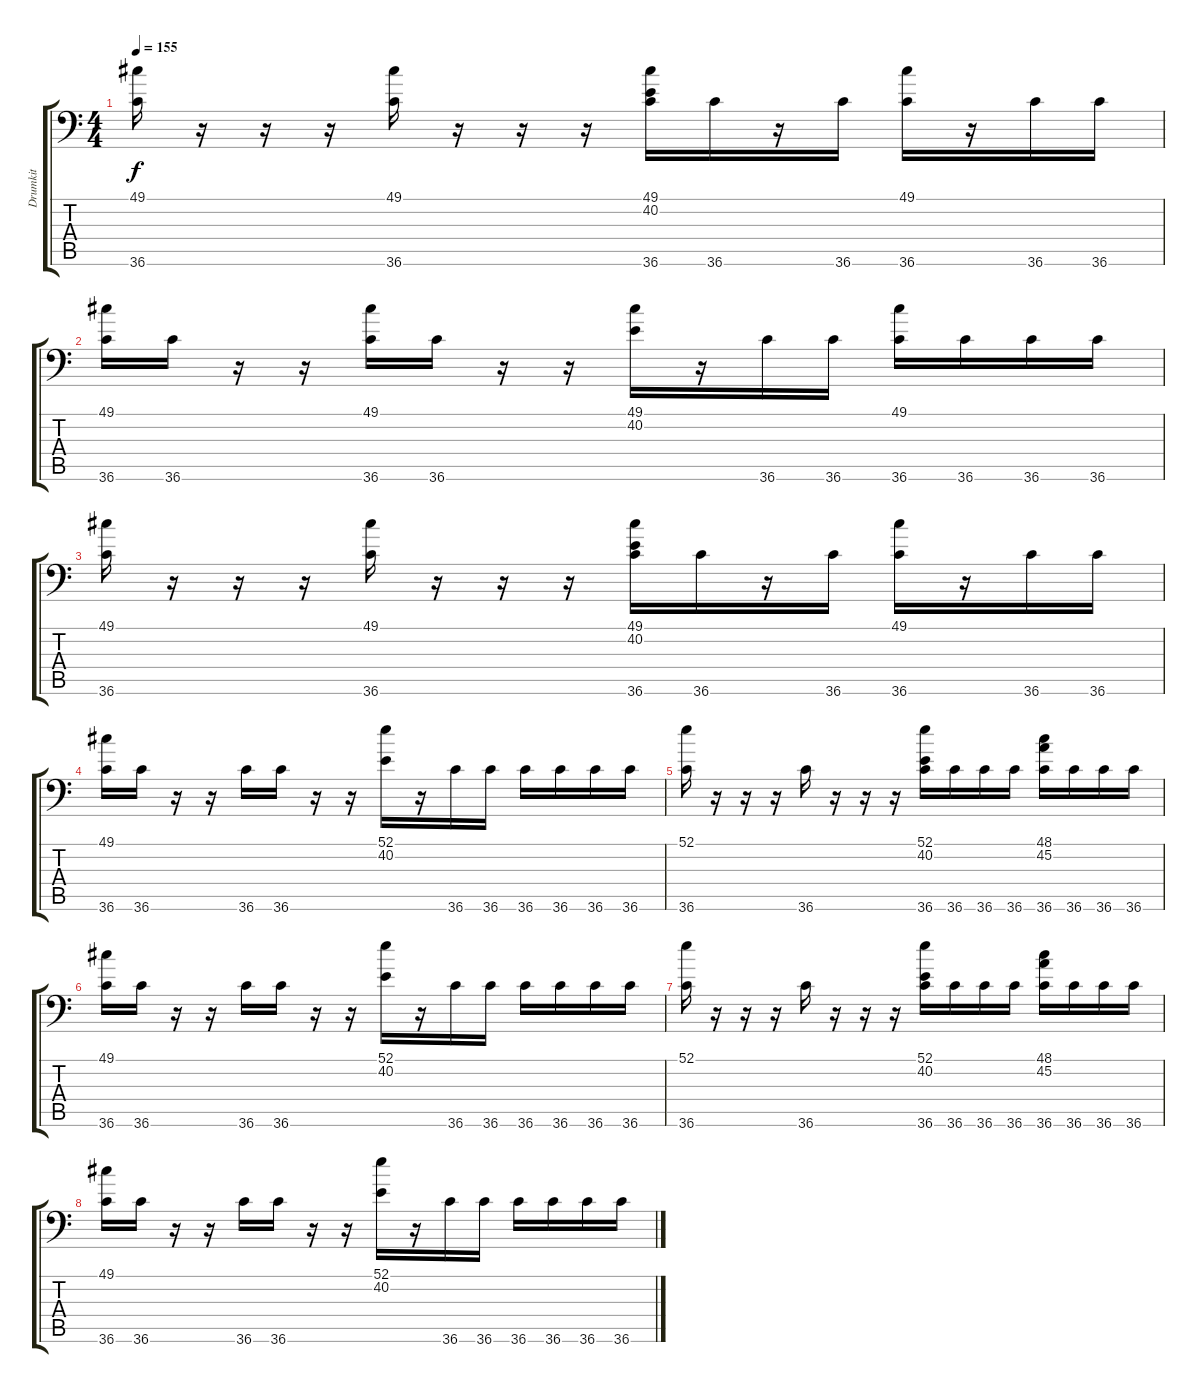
\track ("Drumkit" "Drumkit") {instrument acousticgrandpiano}
\staff {score tabs}
\tuning (C-1 C-1 C-1 C-1 C-1 C-1) {hide}
\ts (4 4)
\tempo 155
\clef f4
\ks c
(49.1 36.6).16{dy f} r.16 r.16 r.16 (49.1 36.6).16 r.16 r.16 r.16 (49.1 40.2 36.6).16 36.6.16 r.16 36.6.16 (49.1 36.6).16 r.16 36.6.16 36.6.16 |
(49.1 36.6).16 36.6.16 r.16 r.16 (49.1 36.6).16 36.6.16 r.16 r.16 (49.1 40.2).16 r.16 36.6.16 36.6.16 (49.1 36.6).16 36.6.16 36.6.16 36.6.16 |
(49.1 36.6).16 r.16 r.16 r.16 (49.1 36.6).16 r.16 r.16 r.16 (49.1 40.2 36.6).16 36.6.16 r.16 36.6.16 (49.1 36.6).16 r.16 36.6.16 36.6.16 |
(49.1 36.6).16 36.6.16 r.16 r.16 36.6.16 36.6.16 r.16 r.16 (52.1 40.2).16 r.16 36.6.16 36.6.16 36.6.16 36.6.16 36.6.16 36.6.16 |
(52.1 36.6).16 r.16 r.16 r.16 36.6.16 r.16 r.16 r.16 (52.1 40.2 36.6).16 36.6.16 36.6.16 36.6.16 (48.1 45.2 36.6).16 36.6.16 36.6.16 36.6.16 |
(49.1 36.6).16 36.6.16 r.16 r.16 36.6.16 36.6.16 r.16 r.16 (52.1 40.2).16 r.16 36.6.16 36.6.16 36.6.16 36.6.16 36.6.16 36.6.16 |
(52.1 36.6).16 r.16 r.16 r.16 36.6.16 r.16 r.16 r.16 (52.1 40.2 36.6).16 36.6.16 36.6.16 36.6.16 (48.1 45.2 36.6).16 36.6.16 36.6.16 36.6.16 |
(49.1 36.6).16 36.6.16 r.16 r.16 36.6.16 36.6.16 r.16 r.16 (52.1 40.2).16 r.16 36.6.16 36.6.16 36.6.16 36.6.16 36.6.16 36.6.16
